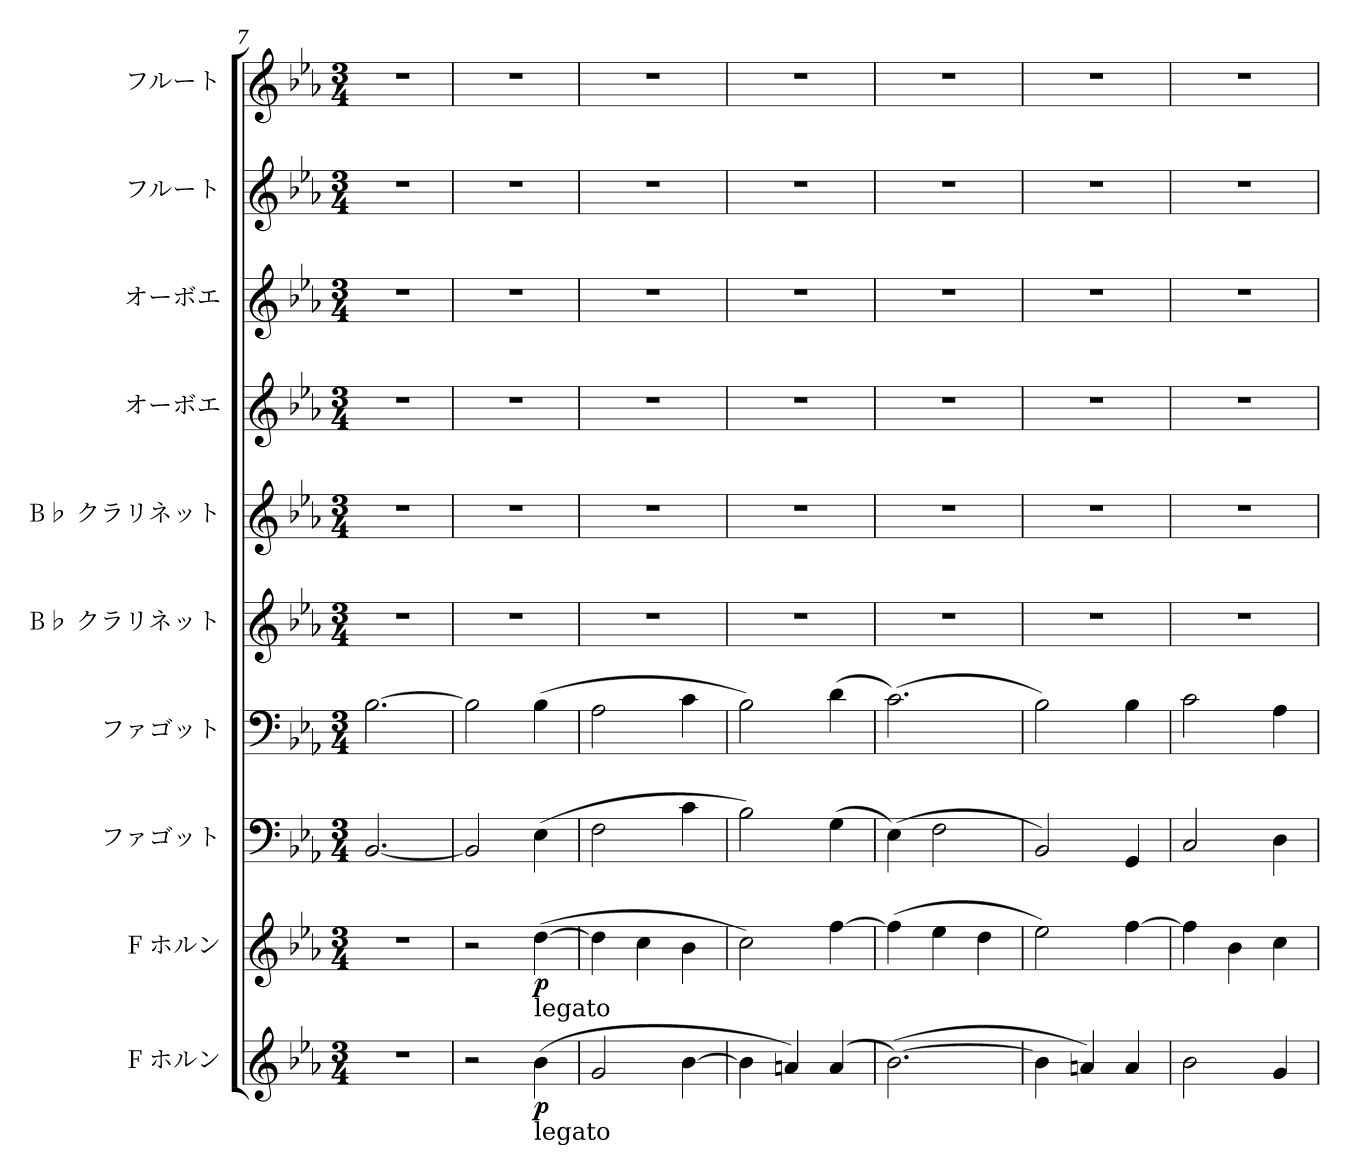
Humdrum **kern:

**kern	**dynam	**kern	**dynam	**kern	**kern	**kern	**kern	**kern	**kern	**kern	**kern
*part10	*part10	*part9	*part9	*part8	*part7	*part6	*part5	*part4	*part3	*part2	*part1
*staff10	*staff10	*staff9	*staff9	*staff8	*staff7	*staff6	*staff5	*staff4	*staff3	*staff2	*staff1
*I"F ホルン	*	*I"F ホルン	*	*I"ファゴット	*I"ファゴット	*I"B♭ クラリネット	*I"B♭ クラリネット	*I"オーボエ	*I"オーボエ	*I"フルート	*I"フルート
*clefG2	*	*clefG2	*	*clefF4	*clefF4	*clefG2	*clefG2	*clefG2	*clefG2	*clefG2	*clefG2
*ITrd4c7	*	*ITrd4c7	*	*	*	*ITrd1c2	*ITrd1c2	*	*	*	*
*k[b-e-a-d-]	*	*k[b-e-a-d-]	*	*k[b-e-a-]	*k[b-e-a-]	*k[b-e-a-d-g-]	*k[b-e-a-d-g-]	*k[b-e-a-]	*k[b-e-a-]	*k[b-e-a-]	*k[b-e-a-]
*M3/4	*	*M3/4	*	*M3/4	*M3/4	*M3/4	*M3/4	*M3/4	*M3/4	*M3/4	*M3/4
=7	=7	=7	=7	=7	=7	=7	=7	=7	=7	=7	=7
2.r	.	2.r	.	[2.BB-/	[2.B-\	2.r	2.r	2.r	2.r	2.r	2.r
=8	=8	=8	=8	=8	=8	=8	=8	=8	=8	=8	=8
2r	.	2r	.	2BB-/]	2B-\]	2.r	2.r	2.r	2.r	2.r	2.r
!	!	!LO:TX:b:t=legato	!	!	!	!	!	!	!	!	!
!LO:TX:b:t=legato	!	!	!	!	!	!	!	!	!	!	!
!	!LO:DY:b	!	!LO:DY:b	!	!	!	!	!	!	!	!
(4e-\	p	([4g\	p	(4E-\	(4B-\	.	.	.	.	.	.
=9	=9	=9	=9	=9	=9	=9	=9	=9	=9	=9	=9
2c/	.	4g\]	.	2F\	2A-\	2.r	2.r	2.r	2.r	2.r	2.r
.	.	4f\	.	.	.	.	.	.	.	.	.
[4e-\	.	4e-\	.	4c\	4c\	.	.	.	.	.	.
!!LO:PB:g=z
=10	=10	=10	=10	=10	=10	=10	=10	=10	=10	=10	=10
4e-\]	.	2f\)	.	2B-\)	2B-\)	2.r	2.r	2.r	2.r	2.r	2.r
4dn/)	.	.	.	.	.	.	.	.	.	.	.
(4d/	.	[4b-\	.	(4G\	(4d\	.	.	.	.	.	.
=11	=11	=11	=11	=11	=11	=11	=11	=11	=11	=11	=11
([2.e-\)	.	(4b-\]	.	(4E-\)	(2.c\)	2.r	2.r	2.r	2.r	2.r	2.r
.	.	4a-\	.	2F\	.	.	.	.	.	.	.
.	.	4g\	.	.	.	.	.	.	.	.	.
=12	=12	=12	=12	=12	=12	=12	=12	=12	=12	=12	=12
4e-\]	.	2a-\)	.	2BB-/)	2B-\)	2.r	2.r	2.r	2.r	2.r	2.r
4dn/)	.	.	.	.	.	.	.	.	.	.	.
4d/	.	[4b-\	.	4GG/	4B-\	.	.	.	.	.	.
=13	=13	=13	=13	=13	=13	=13	=13	=13	=13	=13	=13
2e-\	.	4b-\]	.	2C/	2c\	2.r	2.r	2.r	2.r	2.r	2.r
.	.	4e-\	.	.	.	.	.	.	.	.	.
4c/	.	4f\	.	4D\	4A-\	.	.	.	.	.	.
=	=	=	=	=	=	=	=	=	=	=	=
*-	*-	*-	*-	*-	*-	*-	*-	*-	*-	*-	*-
